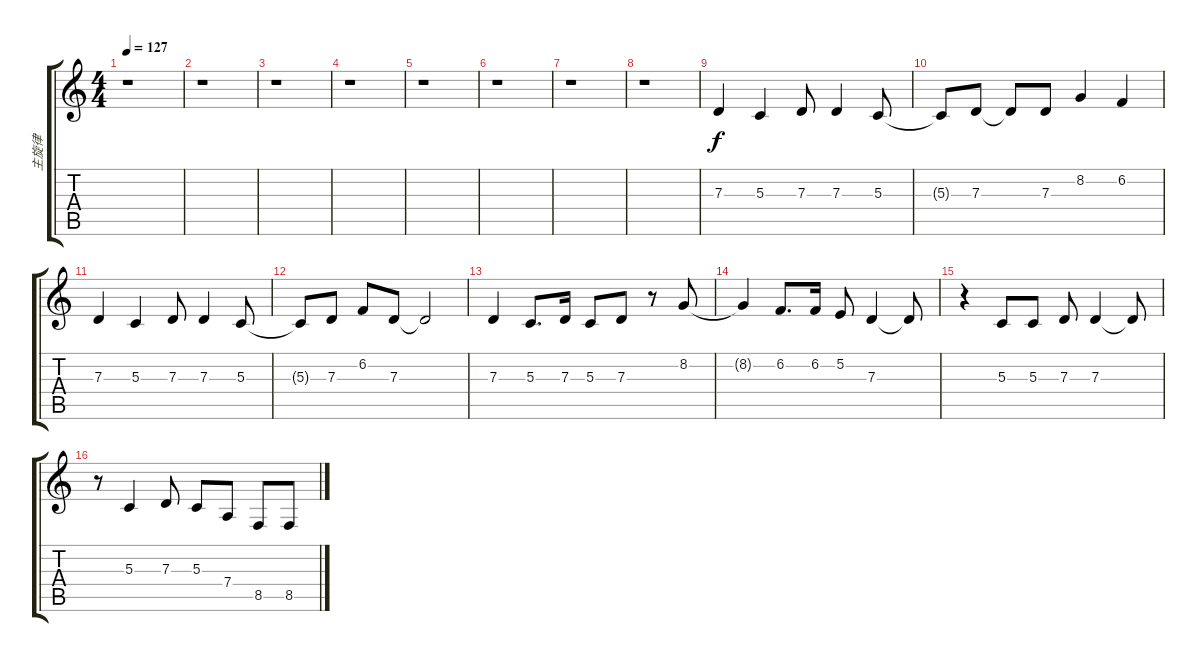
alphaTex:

\track ("主旋律" "主旋律") {instrument lead8bassandlead}
\staff {score tabs}
\tuning (E4 B3 G3 D3 A2 E2) {hide}
\ts (4 4)
\tempo 127
\clef g2
\ks c
r.1{dy f} |
r.1 |
r.1 |
r.1 |
r.1 |
r.1 |
r.1 |
r.1 |
7.3.4 5.3.4 7.3.8 7.3.4 5.3.8 |
5.3{t}.8 7.3.8 7.3{t}.8 7.3.8 8.2.4 6.2.4 |
7.3.4 5.3.4 7.3.8 7.3.4 5.3.8 |
5.3{t}.8 7.3.8 6.2.8 7.3.8 7.3{t}.2 |
7.3.4 5.3.8{d} 7.3.16 5.3.8 7.3.8 r.8 8.2.8 |
8.2{t}.4 6.2.8{d} 6.2.16 5.2.8 7.3.4 7.3{t}.8 |
r.4 5.3.8 5.3.8 7.3.8 7.3.4 7.3{t}.8 |
r.8 5.3.4 7.3.8 5.3.8 7.4.8 8.5.8 8.5.8
